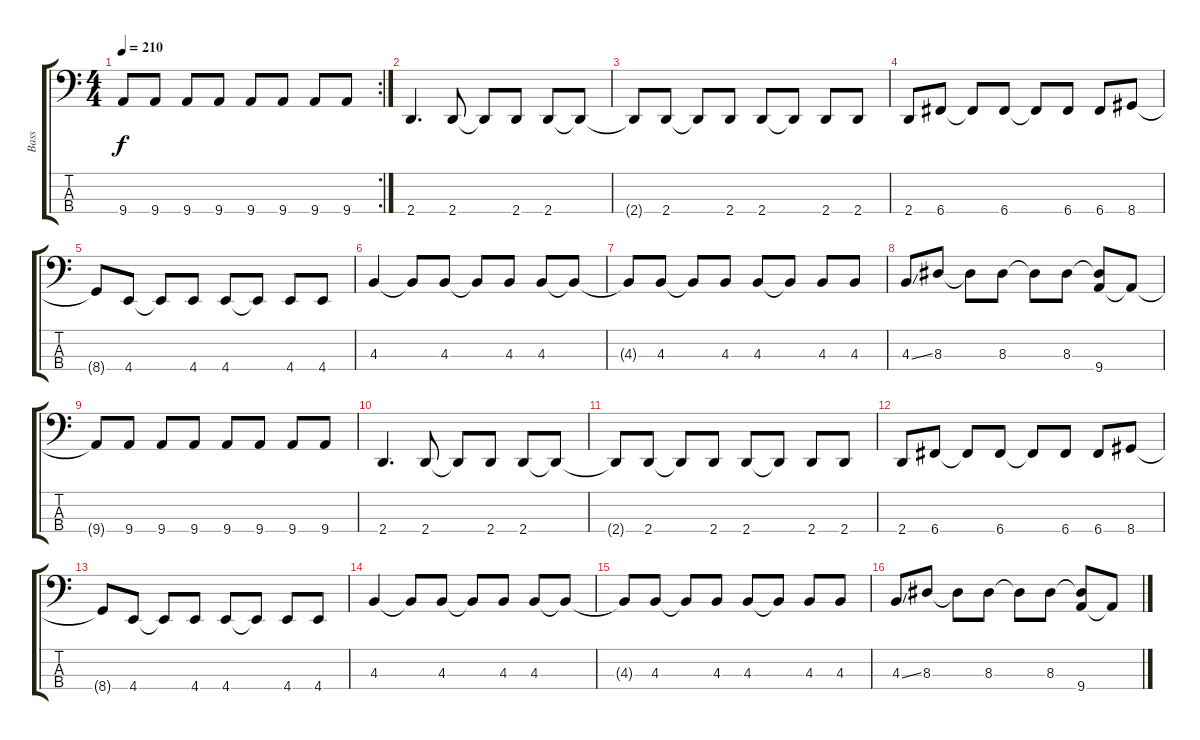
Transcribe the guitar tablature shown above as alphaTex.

\track ("Bass" "Bass") {instrument electricbassfinger}
\staff {score tabs}
\tuning (F2 C2 G1 C1) {hide}
\rc 2
\ts (4 4)
\tempo 210
\clef f4
\ks c
9.4{t}.8{dy f} 9.4.8 9.4.8 9.4.8 9.4.8 9.4.8 9.4.8 9.4.8 |
2.4.4{d} 2.4.8 2.4{t}.8 2.4.8 2.4.8 2.4{t}.8 |
2.4{t}.8 2.4.8 2.4{t}.8 2.4.8 2.4.8 2.4{t}.8 2.4.8 2.4.8 |
2.4.8 6.4.8 6.4{t}.8 6.4.8 6.4{t}.8 6.4.8 6.4.8 8.4.8 |
8.4{t}.8 4.4.8 4.4{t}.8 4.4.8 4.4.8 4.4{t}.8 4.4.8 4.4.8 |
4.3.4 4.3{t}.8 4.3.8 4.3{t}.8 4.3.8 4.3.8 4.3{t}.8 |
4.3{t}.8 4.3.8 4.3{t}.8 4.3.8 4.3.8 4.3{t}.8 4.3.8 4.3.8 |
4.3{ss}.8 8.3.8 8.3{t}.8 8.3.8 8.3{t}.8 8.3.8 (8.3{t} 9.4).8 9.4{t}.8 |
9.4{t}.8 9.4.8 9.4.8 9.4.8 9.4.8 9.4.8 9.4.8 9.4.8 |
2.4.4{d} 2.4.8 2.4{t}.8 2.4.8 2.4.8 2.4{t}.8 |
2.4{t}.8 2.4.8 2.4{t}.8 2.4.8 2.4.8 2.4{t}.8 2.4.8 2.4.8 |
2.4.8 6.4.8 6.4{t}.8 6.4.8 6.4{t}.8 6.4.8 6.4.8 8.4.8 |
8.4{t}.8 4.4.8 4.4{t}.8 4.4.8 4.4.8 4.4{t}.8 4.4.8 4.4.8 |
4.3.4 4.3{t}.8 4.3.8 4.3{t}.8 4.3.8 4.3.8 4.3{t}.8 |
4.3{t}.8 4.3.8 4.3{t}.8 4.3.8 4.3.8 4.3{t}.8 4.3.8 4.3.8 |
4.3{ss}.8 8.3.8 8.3{t}.8 8.3.8 8.3{t}.8 8.3.8 (8.3{t} 9.4).8 9.4{t}.8
